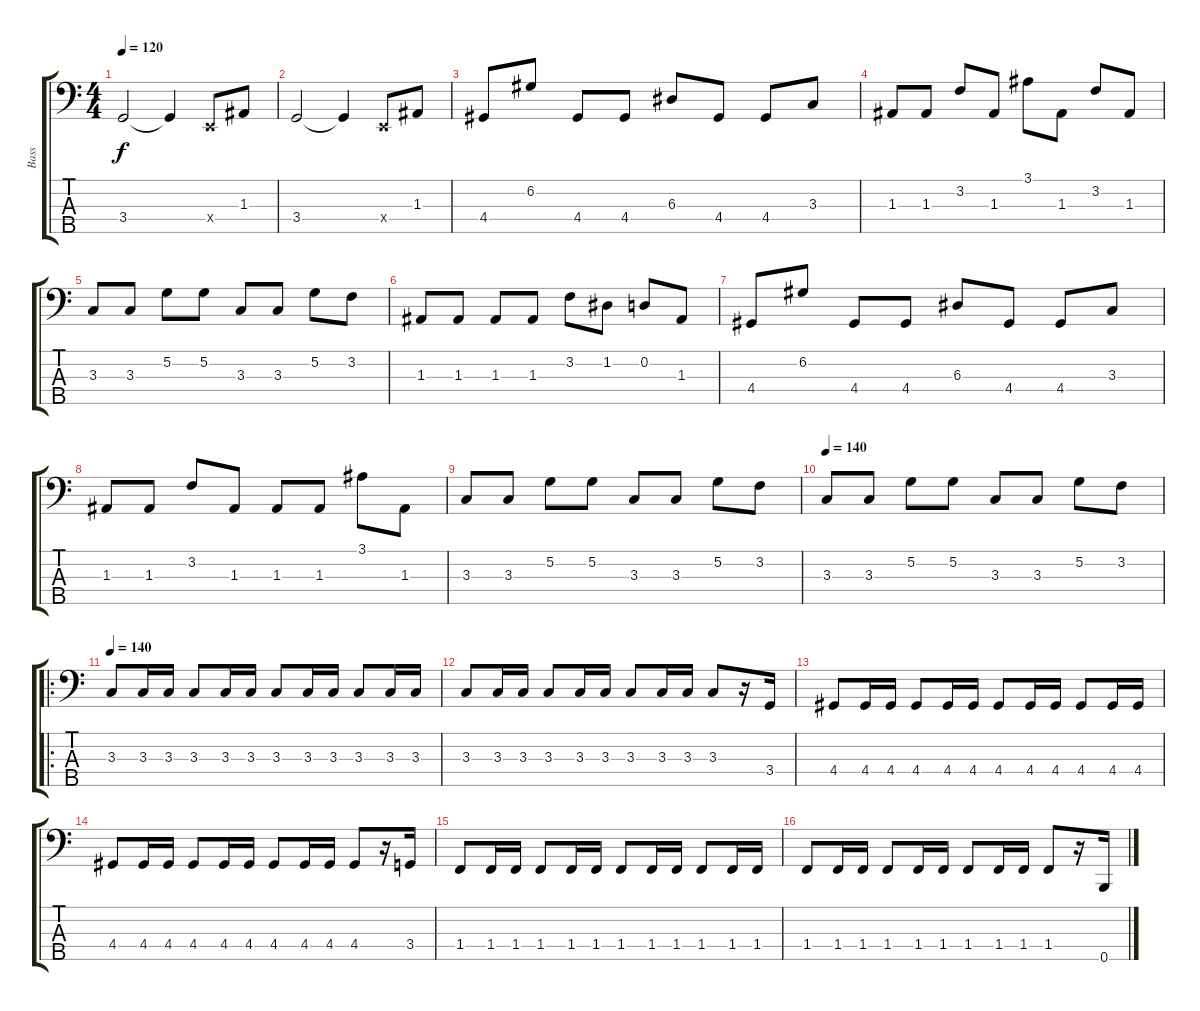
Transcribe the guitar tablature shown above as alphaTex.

\track ("Bass" "Bass") {instrument electricbassfinger}
\staff {score tabs}
\tuning (G2 D2 A1 E1 B0) {hide}
\ts (4 4)
\tempo 120
\clef f4
\ks c
3.4.2{dy f} 3.4{t}.4 0.4{x}.8 1.3.8 |
3.4.2 3.4{t}.4 0.4{x}.8 1.3.8 |
4.4.8 6.2.8 4.4.8 4.4.8 6.3.8 4.4.8 4.4.8 3.3.8 |
1.3.8 1.3.8 3.2.8 1.3.8 3.1.8 1.3.8 3.2.8 1.3.8 |
3.3.8 3.3.8 5.2.8 5.2.8 3.3.8 3.3.8 5.2.8 3.2.8 |
1.3.8 1.3.8 1.3.8 1.3.8 3.2.8 1.2.8 0.2.8 1.3.8 |
4.4.8 6.2.8 4.4.8 4.4.8 6.3.8 4.4.8 4.4.8 3.3.8 |
1.3.8 1.3.8 3.2.8 1.3.8 1.3.8 1.3.8 3.1.8 1.3.8 |
3.3.8 3.3.8 5.2.8 5.2.8 3.3.8 3.3.8 5.2.8 3.2.8 |
\tempo 140
3.3.8 3.3.8 5.2.8 5.2.8 3.3.8 3.3.8 5.2.8 3.2.8 |
\ro
\tempo 140
3.3.8 3.3.16 3.3.16 3.3.8 3.3.16 3.3.16 3.3.8 3.3.16 3.3.16 3.3.8 3.3.16 3.3.16 |
3.3.8 3.3.16 3.3.16 3.3.8 3.3.16 3.3.16 3.3.8 3.3.16 3.3.16 3.3.8 r.16 3.4.16 |
4.4.8 4.4.16 4.4.16 4.4.8 4.4.16 4.4.16 4.4.8 4.4.16 4.4.16 4.4.8 4.4.16 4.4.16 |
4.4.8 4.4.16 4.4.16 4.4.8 4.4.16 4.4.16 4.4.8 4.4.16 4.4.16 4.4.8 r.16 3.4.16 |
1.4.8 1.4.16 1.4.16 1.4.8 1.4.16 1.4.16 1.4.8 1.4.16 1.4.16 1.4.8 1.4.16 1.4.16 |
1.4.8 1.4.16 1.4.16 1.4.8 1.4.16 1.4.16 1.4.8 1.4.16 1.4.16 1.4.8 r.16 0.5.16
